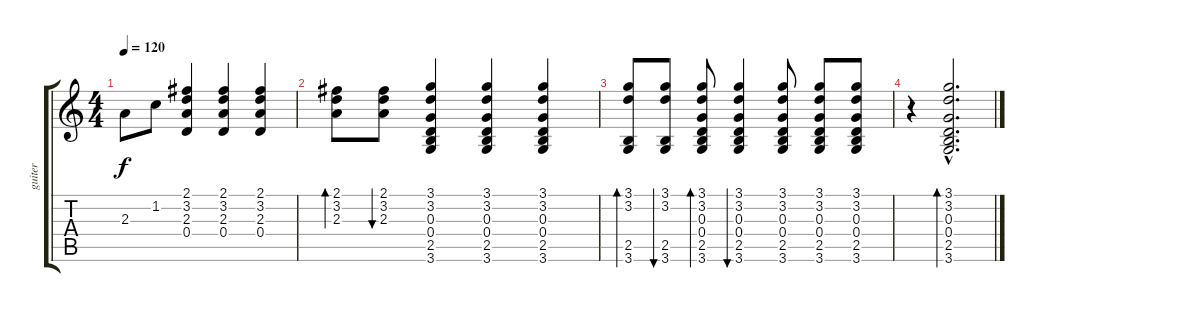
\track ("guiter" "guiter") {instrument acousticguitarsteel}
\staff {score tabs}
\tuning (E4 B3 G3 D3 A2 E2) {hide}
\ts (4 4)
\tempo 120
\clef g2
\ks c
2.3.8{dy f} 1.2.8 (2.1 3.2 2.3 0.4).4 (2.1 3.2 2.3 0.4).4 (2.1 3.2 2.3 0.4).4 |
(2.1 3.2 2.3).8{bd 60} (2.1 3.2 2.3).8{bu 60} (3.1 3.2 0.3 0.4 2.5 3.6).4 (3.1 3.2 0.3 0.4 2.5 3.6).4 (3.1 3.2 0.3 0.4 2.5 3.6).4 |
(3.1 3.2 2.5 3.6).8{bd 60} (3.1 3.2 2.5 3.6).8{bu 60} (3.1 3.2 0.3 0.4 2.5 3.6).8{bd 60} (3.1 3.2 0.3 0.4 2.5 3.6).4{bu 60} (3.1 3.2 0.3 0.4 2.5 3.6).8 (3.1 3.2 0.3 0.4 2.5 3.6).8 (3.1 3.2 0.3 0.4 2.5 3.6).8 |
r.4 (3.1{hac} 3.2{hac} 0.3{hac} 0.4{hac} 2.5{hac} 3.6{hac}).2{d bd 480}
